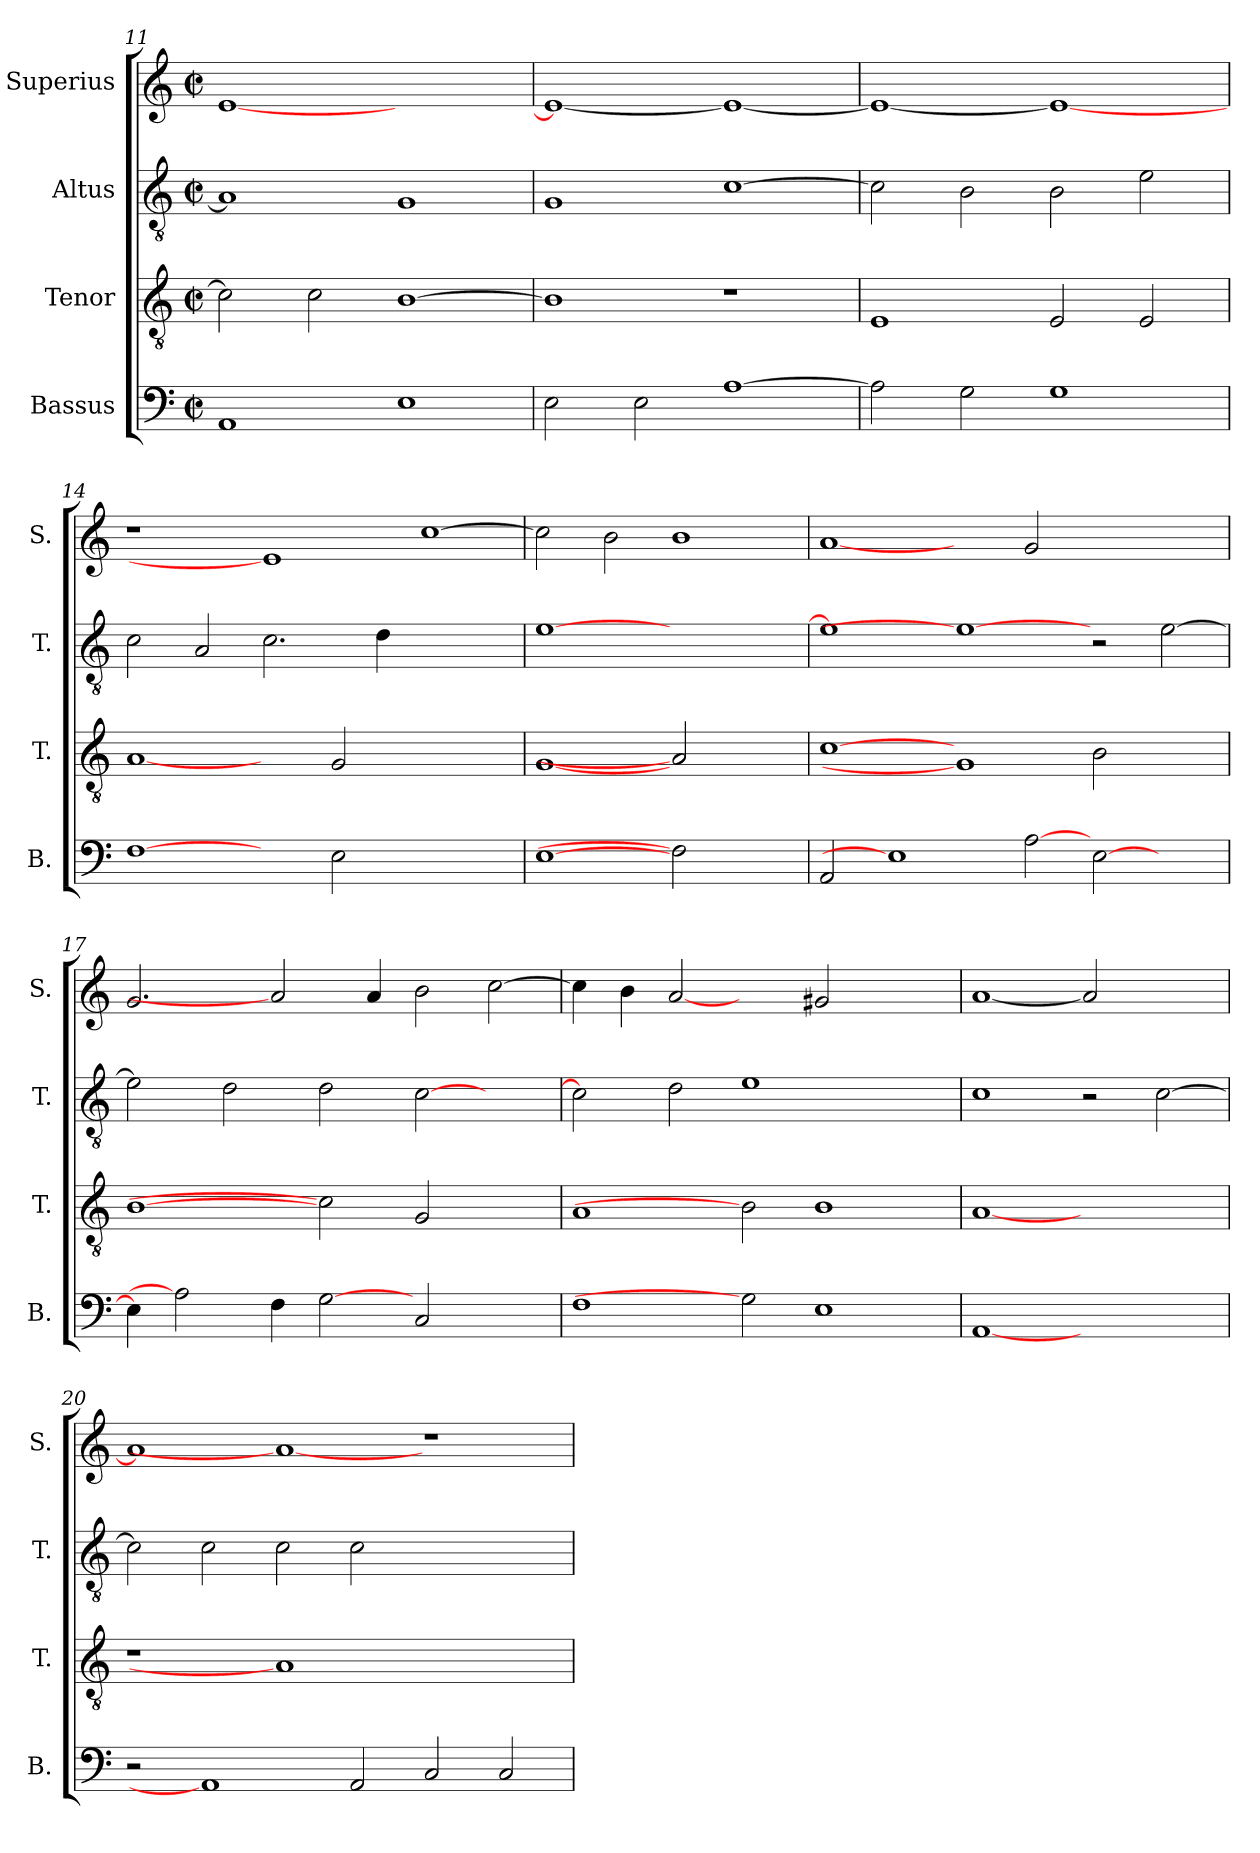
**kern	**kern	**kern	**kern
*part4	*part3	*part2	*part1
*staff4	*staff3	*staff2	*staff1
*I"Bassus	*I"Tenor	*I"Altus	*I"Superius
*I'B.	*I'T.	*I'T.	*I'S.
!!LO:LB:g=z
*clefF4	*clefGv2	*clefGv2	*clefG2
*	*ITrd7c12	*ITrd7c12	*
*k[]	*k[]	*k[]	*k[]
*C:	*C:	*C:	*C:
*M2/2	*M2/2	*M2/2	*M2/2
*met(c|)	*met(c|)	*met(c|)	*met(c|)
=11	=11	=11	=11
1AAi	2Ci\]	1AAi]	[<1ei
.	2Ci\	.	.
1Ei	[>1BBi	1GGi	1ryy
=12	=12	=12	=12
2Ei\	1BBi]	1GGi	1ei_<
2Ei\	.	.	.
[>1Ai	1r	[>1Ci	1ei_
=13	=13	=13	=13
2Ai\]	1EEi	2Ci\]	1ei_<
2Gi\	.	2BBi\	.
1Gi	2EEi/	2BBi\	1ei_
.	2EEi/	2Ei\	.
=14	=14	=14	=14
[1Fi	[1AAi	2Ci\	1r
.	.	2AAi/	.
2ryy	2ryy	2.Ci\	1ei]
2Ei\	2GGi/	.	.
.	.	4Di\	.
1ryy	1ryy	1ryy	[>1cci
=15	=15	=15	=15
[1Ei	[1GGi	[>1Ei	2cci\]
.	.	.	2bi\
2Fi]	2AAi]	1ryy	1bi
2ryy	2ryy	.	.
!!LO:PB:g=z
=16	=16	=16	=16
2AAi/	[1Ci	1Ei]	[1ai
1Ei]	.	.	.
.	1GGi]	1Ei_	2ryy
[2Ai	.	.	2gi/
[>2Ei\	2BBi\	2r	1ryy
2ryy	2ryy	[>2Ei\	.
=17	=17	=17	=17
4Ei\]	[1BBi	2Ei\]	2.gi/
2Ai]	.	.	.
.	.	2Di\	.
4Fi\	.	.	2ai]
[2Gi	2Ci]	2Di\	.
.	.	.	4ai/
2Ci/	2GGi/	[>2Ci\	2bi\
2ryy	2ryy	2ryy	[>2cci\
=18	=18	=18	=18
1Fi	1AAi	2Ci\]	4cci\]
.	.	.	4bi\
.	.	2Di\	[2ai
2Gi]	2BBi]	1Ei	2ryy
1Ei	1BBi	.	2g#Xi/
.	.	2ryy	2ryy
=19	=19	=19	=19
[1AAi	[1AAi	1Ci	[<1ai
1ryy	1ryy	2r	2ai]
.	.	[>2Ci\	2ryy
=20	=20	=20	=20
!	!LO:N:vis=1	!	!
2r	1r	2Ci\]	1ai]
1AAi]	.	2Ci\	.
.	1AAi]	2Ci\	1ai_
2AAi/	.	2Ci\	.
2Ci/	1ryy	1ryy	1r
2Ci/	.	.	.
=	=	=	=
*-	*-	*-	*-
